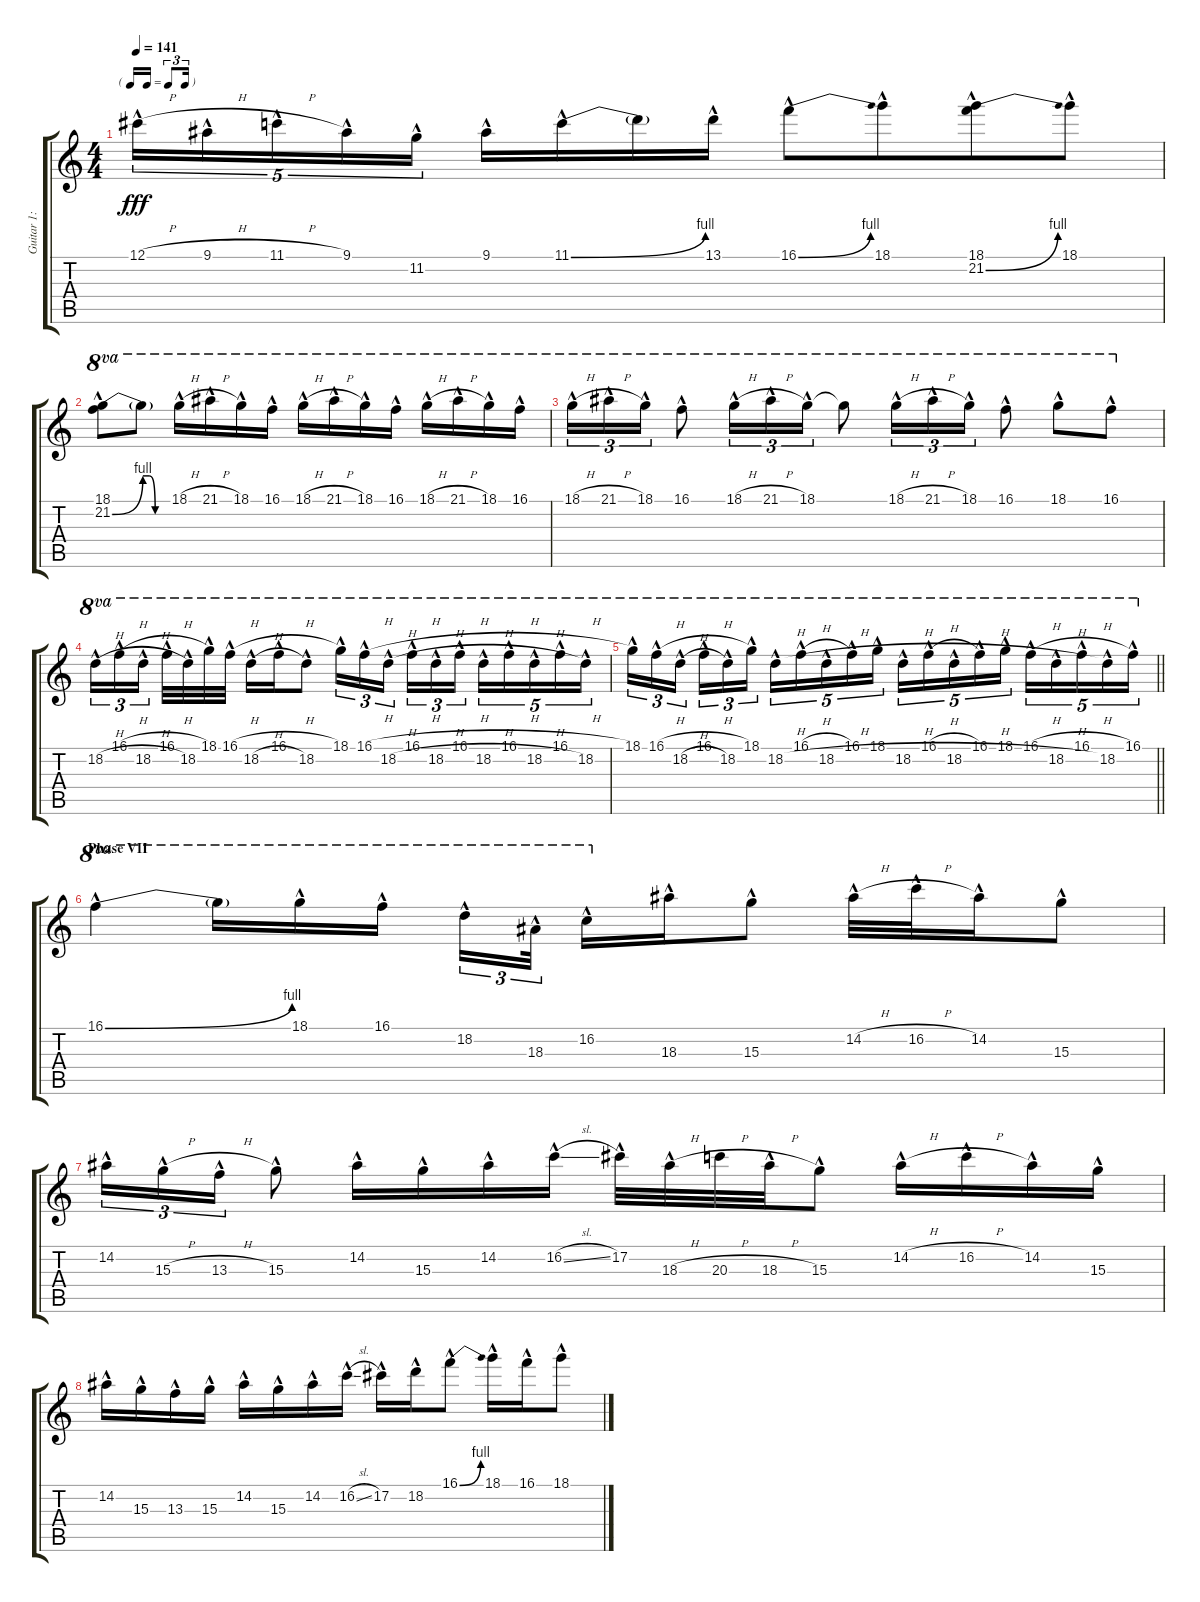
\track ("Guitar 1: Tony" "Guitar 1: ") {instrument distortionguitar}
\staff {score tabs}
\tuning (Db4 Ab3 E3 B2 Gb2 Db2) {hide}
\ts (4 4)
\tf triplet16th
\tempo 141
\clef g2
\ks c
12.1{h hac}.16{tu (5 4) dy fff} 9.1{h hac}.16{tu (5 4)} 11.1{h hac}.16{tu (5 4)} 9.1{hac}.16{tu (5 4)} 11.2{hac}.16{tu (5 4)} 9.1{hac}.16 11.1{be (bend 0 0 60 4) hac}.16 11.1{t}.16 13.1{hac}.16 16.1{be (bend 0 0 60 4) hac}.8 18.1{hac}.8{beam merge} (18.1{hac} 21.2{be (bend 0 0 60 4) hac}).8 18.1{hac}.8 |
(18.1{hac} 21.2{be (bend 0 0 60 4) hac}).8{ot 8va} 21.2{be (custom 0 4 15 4 30 0 60 0) t}.8{ot 8va} 18.1{h hac}.16{ot 8va} 21.1{h hac}.16{ot 8va} 18.1{hac}.16{ot 8va} 16.1{hac}.16{ot 8va} 18.1{h hac}.16{ot 8va} 21.1{h hac}.16{ot 8va} 18.1{hac}.16{ot 8va} 16.1{hac}.16{ot 8va} 18.1{h hac}.16{ot 8va} 21.1{h hac}.16{ot 8va} 18.1{hac}.16{ot 8va} 16.1{hac}.16{ot 8va} |
18.1{h hac}.16{tu (3 2) ot 8va} 21.1{h hac}.16{tu (3 2) ot 8va} 18.1{hac}.16{tu (3 2) ot 8va} 16.1{hac}.8{ot 8va} 18.1{h hac}.16{tu (3 2) ot 8va} 21.1{h hac}.16{tu (3 2) ot 8va} 18.1{hac}.16{tu (3 2) ot 8va} 18.1{t}.8{ot 8va} 18.1{h hac}.16{tu (3 2) ot 8va} 21.1{h hac}.16{tu (3 2) ot 8va} 18.1{hac}.16{tu (3 2) ot 8va} 16.1{hac}.8{ot 8va} 18.1{hac}.8{ot 8va} 16.1{hac}.8{ot 8va} |
18.2{h hac}.16{tu (3 2) ot 8va} 16.1{h hac}.16{tu (3 2) ot 8va} 18.2{h hac}.16{tu (3 2) ot 8va beam splitsecondary} 16.1{h hac}.32{ot 8va} 18.2{hac}.32{ot 8va} 18.1{hac}.32{ot 8va} 16.1{h hac}.32{ot 8va} 18.2{h hac}.16{ot 8va} 16.1{h hac}.16{ot 8va} 18.2{hac}.8{ot 8va} 18.1{hac}.16{tu (3 2) ot 8va} 16.1{h hac}.16{tu (3 2) ot 8va} 18.2{h hac}.16{tu (3 2) ot 8va beam splitsecondary} 16.1{h hac}.16{tu (3 2) ot 8va} 18.2{h hac}.16{tu (3 2) ot 8va} 16.1{h hac}.16{tu (3 2) ot 8va} 18.2{h hac}.16{tu (5 4) ot 8va} 16.1{h hac}.16{tu (5 4) ot 8va} 18.2{h hac}.16{tu (5 4) ot 8va} 16.1{h hac}.16{tu (5 4) ot 8va} 18.2{hac}.16{tu (5 4) ot 8va} |
\barLineRight lightlight
18.1{hac}.16{tu (3 2) ot 8va} 16.1{h hac}.16{tu (3 2) ot 8va} 18.2{h hac}.16{tu (3 2) ot 8va beam splitsecondary} 16.1{h hac}.16{tu (3 2) ot 8va} 18.2{hac}.16{tu (3 2) ot 8va} 18.1{hac}.16{tu (3 2) ot 8va} 18.2{h hac}.16{tu (5 4) ot 8va} 16.1{h hac}.16{tu (5 4) ot 8va} 18.2{h hac}.16{tu (5 4) ot 8va} 16.1{hac}.16{tu (5 4) ot 8va} 18.1{hac}.16{tu (5 4) ot 8va} 18.2{h hac}.16{tu (5 4) ot 8va} 16.1{h hac}.16{tu (5 4) ot 8va} 18.2{h hac}.16{tu (5 4) ot 8va} 16.1{hac}.16{tu (5 4) ot 8va} 18.1{hac}.16{tu (5 4) ot 8va} 16.1{h hac}.16{tu (5 4) ot 8va} 18.2{h hac}.16{tu (5 4) ot 8va} 16.1{h hac}.16{tu (5 4) ot 8va} 18.2{hac}.16{tu (5 4) ot 8va} 16.1{hac}.16{tu (5 4) ot 8va} |
\section ("" "Phase VII")
16.1{be (bend 0 0 60 4) hac}.4{ot 8va volume 12} 16.1{t}.16{ot 8va} 18.1{hac}.16{ot 8va} 16.1{hac}.16{ot 8va beam splitsecondary} 18.2{hac}.16{tu (3 2) ot 8va} 18.3{hac}.32{tu (3 2) ot 8va} 16.2{hac}.16{ot 8va} 18.3{hac}.16 15.3{hac}.8 14.2{h hac}.32 16.2{h hac}.32 14.2{hac}.16 15.3{hac}.8 |
14.2{hac}.16{tu (3 2)} 15.3{h hac}.16{tu (3 2)} 13.3{h hac}.16{tu (3 2)} 15.3{hac}.8 14.2{hac}.16 15.3{hac}.16 14.2{hac}.16 16.2{sl hac}.16 17.2{hac}.32 18.3{h hac}.32 20.3{h}.32 18.3{h hac}.32 15.3{hac}.8 14.2{h hac}.16 16.2{h hac}.16 14.2{hac}.16 15.3{hac}.16 |
14.2{hac}.16 15.3{hac}.16 13.3{hac}.16 15.3{hac}.16 14.2{hac}.16 15.3{hac}.16 14.2{hac}.16 16.2{sl hac}.16 17.2{hac}.16 18.2{hac}.16 16.1{be (bend 0 0 60 4) hac}.8 18.1{hac}.16 16.1{hac}.16 18.1{hac}.8
